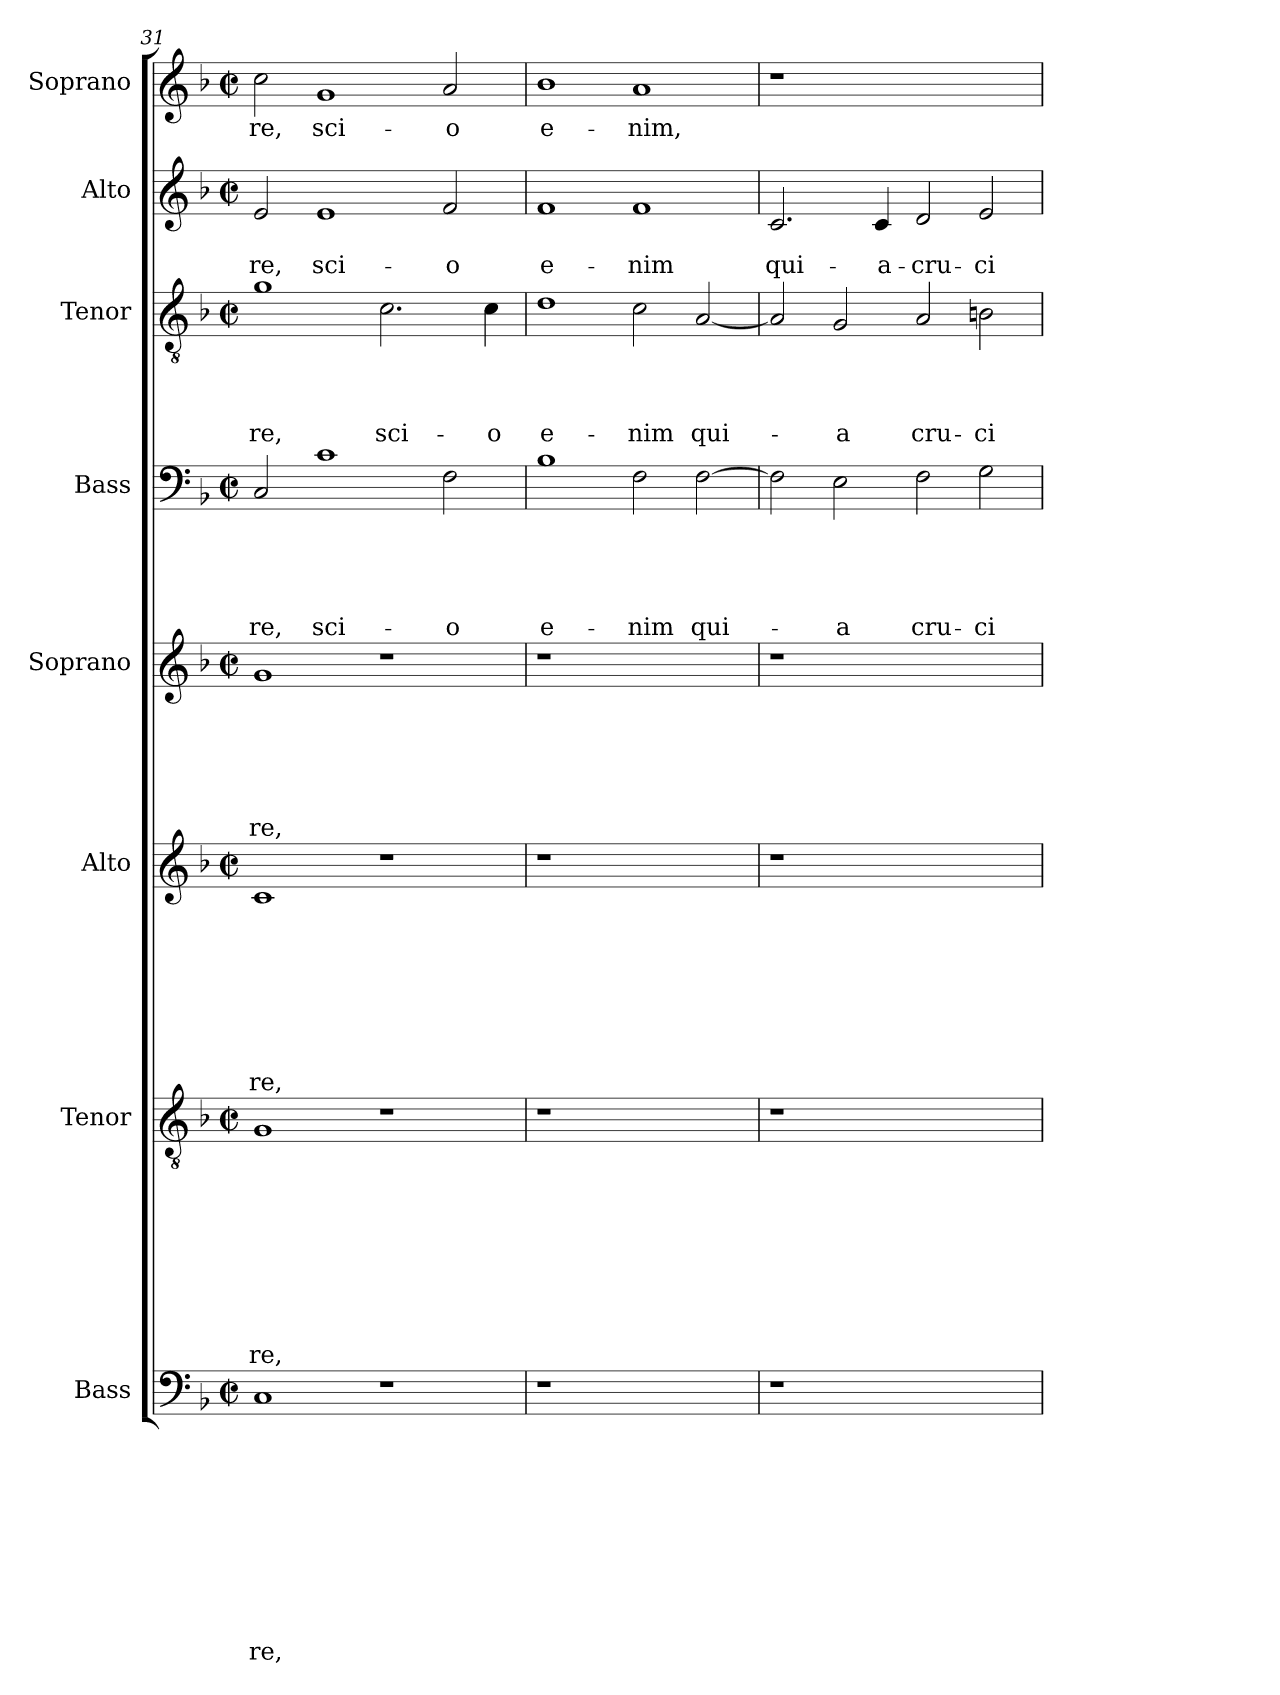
**kern	**text	**text	**text	**text	**text	**text	**text	**text	**text	**text	**kern	**text	**text	**text	**text	**text	**text	**text	**text	**text	**kern	**text	**text	**text	**text	**text	**text	**text	**text	**kern	**text	**text	**text	**text	**text	**text	**kern	**text	**text	**text	**text	**text	**kern	**text	**text	**text	**text	**kern	**text	**text	**kern	**text
*part8	*part8	*part8	*part8	*part8	*part8	*part8	*part8	*part8	*part8	*part8	*part7	*part7	*part7	*part7	*part7	*part7	*part7	*part7	*part7	*part7	*part6	*part6	*part6	*part6	*part6	*part6	*part6	*part6	*part6	*part5	*part5	*part5	*part5	*part5	*part5	*part5	*part4	*part4	*part4	*part4	*part4	*part4	*part3	*part3	*part3	*part3	*part3	*part2	*part2	*part2	*part1	*part1
*staff8	*staff8	*staff8	*staff8	*staff8	*staff8	*staff8	*staff8	*staff8	*staff8	*staff8	*staff7	*staff7	*staff7	*staff7	*staff7	*staff7	*staff7	*staff7	*staff7	*staff7	*staff6	*staff6	*staff6	*staff6	*staff6	*staff6	*staff6	*staff6	*staff6	*staff5	*staff5	*staff5	*staff5	*staff5	*staff5	*staff5	*staff4	*staff4	*staff4	*staff4	*staff4	*staff4	*staff3	*staff3	*staff3	*staff3	*staff3	*staff2	*staff2	*staff2	*staff1	*staff1
*I"Bass	*	*	*	*	*	*	*	*	*	*	*I"Tenor	*	*	*	*	*	*	*	*	*	*I"Alto	*	*	*	*	*	*	*	*	*I"Soprano	*	*	*	*	*	*	*I"Bass	*	*	*	*	*	*I"Tenor	*	*	*	*	*I"Alto	*	*	*I"Soprano	*
*I'B.	*	*	*	*	*	*	*	*	*	*	*I'T.	*	*	*	*	*	*	*	*	*	*I'A. 2	*	*	*	*	*	*	*	*	*I'S.	*	*	*	*	*	*	*I'B.	*	*	*	*	*	*I'T.	*	*	*	*	*I'A.	*	*	*I'S.	*
*clefF4	*	*	*	*	*	*	*	*	*	*	*clefGv2	*	*	*	*	*	*	*	*	*	*clefG2	*	*	*	*	*	*	*	*	*clefG2	*	*	*	*	*	*	*clefF4	*	*	*	*	*	*clefGv2	*	*	*	*	*clefG2	*	*	*clefG2	*
*k[b-]	*	*	*	*	*	*	*	*	*	*	*k[b-]	*	*	*	*	*	*	*	*	*	*k[b-]	*	*	*	*	*	*	*	*	*k[b-]	*	*	*	*	*	*	*k[b-]	*	*	*	*	*	*k[b-]	*	*	*	*	*k[b-]	*	*	*k[b-]	*
*F:	*	*	*	*	*	*	*	*	*	*	*F:	*	*	*	*	*	*	*	*	*	*F:	*	*	*	*	*	*	*	*	*F:	*	*	*	*	*	*	*F:	*	*	*	*	*	*F:	*	*	*	*	*F:	*	*	*F:	*
*M2/2	*	*	*	*	*	*	*	*	*	*	*M2/2	*	*	*	*	*	*	*	*	*	*M2/2	*	*	*	*	*	*	*	*	*M2/2	*	*	*	*	*	*	*M2/2	*	*	*	*	*	*M2/2	*	*	*	*	*M2/2	*	*	*M2/2	*
*met(c|)	*	*	*	*	*	*	*	*	*	*	*met(c|)	*	*	*	*	*	*	*	*	*	*met(c|)	*	*	*	*	*	*	*	*	*met(c|)	*	*	*	*	*	*	*met(c|)	*	*	*	*	*	*met(c|)	*	*	*	*	*met(c|)	*	*	*met(c|)	*
=31	=31	=31	=31	=31	=31	=31	=31	=31	=31	=31	=31	=31	=31	=31	=31	=31	=31	=31	=31	=31	=31	=31	=31	=31	=31	=31	=31	=31	=31	=31	=31	=31	=31	=31	=31	=31	=31	=31	=31	=31	=31	=31	=31	=31	=31	=31	=31	=31	=31	=31	=31	=31
!	!	!	!	!	!	!	!	!	!	!LO:LY:b	!	!	!	!	!	!	!	!	!	!LO:LY:b	!	!	!	!	!	!	!	!	!LO:LY:b	!	!	!	!	!	!	!LO:LY:b	!	!	!	!	!	!LO:LY:b	!	!	!	!	!LO:LY:b	!	!	!LO:LY:b	!	!LO:LY:b
1C	.	.	.	.	.	.	.	.	.	-re,	1G	.	.	.	.	.	.	.	.	-re,	1c	.	.	.	.	.	.	.	-re,	1g	.	.	.	.	.	-re,	2C/	.	.	.	.	-re,	1g	.	.	.	-re,	2e/	.	-re,	2cc\	-re,
!	!	!	!	!	!	!	!	!	!	!	!	!	!	!	!	!	!	!	!	!	!	!	!	!	!	!	!	!	!	!	!	!	!	!	!	!	!	!	!	!	!	!LO:LY:b	!	!	!	!	!	!	!	!LO:LY:b	!	!LO:LY:b
.	.	.	.	.	.	.	.	.	.	.	.	.	.	.	.	.	.	.	.	.	.	.	.	.	.	.	.	.	.	.	.	.	.	.	.	.	1c	.	.	.	.	sci-	.	.	.	.	.	1e	.	sci-	1g	sci-
!	!	!	!	!	!	!	!	!	!	!	!	!	!	!	!	!	!	!	!	!	!	!	!	!	!	!	!	!	!	!	!	!	!	!	!	!	!	!	!	!	!	!	!	!	!	!	!LO:LY:b	!	!	!	!	!
1r	.	.	.	.	.	.	.	.	.	.	1r	.	.	.	.	.	.	.	.	.	1r	.	.	.	.	.	.	.	.	1r	.	.	.	.	.	.	.	.	.	.	.	.	2.c\	.	.	.	sci-	.	.	.	.	.
!	!	!	!	!	!	!	!	!	!	!	!	!	!	!	!	!	!	!	!	!	!	!	!	!	!	!	!	!	!	!	!	!	!	!	!	!	!	!	!	!	!	!LO:LY:b	!	!	!	!	!	!	!	!LO:LY:b	!	!LO:LY:b
.	.	.	.	.	.	.	.	.	.	.	.	.	.	.	.	.	.	.	.	.	.	.	.	.	.	.	.	.	.	.	.	.	.	.	.	.	2F\	.	.	.	.	-o	.	.	.	.	.	2f/	.	-o	2a/	-o
!	!	!	!	!	!	!	!	!	!	!	!	!	!	!	!	!	!	!	!	!	!	!	!	!	!	!	!	!	!	!	!	!	!	!	!	!	!	!	!	!	!	!	!	!	!	!	!LO:LY:b	!	!	!	!	!
.	.	.	.	.	.	.	.	.	.	.	.	.	.	.	.	.	.	.	.	.	.	.	.	.	.	.	.	.	.	.	.	.	.	.	.	.	.	.	.	.	.	.	4c\	.	.	.	-o	.	.	.	.	.
=32	=32	=32	=32	=32	=32	=32	=32	=32	=32	=32	=32	=32	=32	=32	=32	=32	=32	=32	=32	=32	=32	=32	=32	=32	=32	=32	=32	=32	=32	=32	=32	=32	=32	=32	=32	=32	=32	=32	=32	=32	=32	=32	=32	=32	=32	=32	=32	=32	=32	=32	=32	=32
!LO:N:vis=1	!	!	!	!	!	!	!	!	!	!	!LO:N:vis=1	!	!	!	!	!	!	!	!	!	!LO:N:vis=1	!	!	!	!	!	!	!	!	!LO:N:vis=1	!	!	!	!	!	!	!	!	!	!	!	!LO:LY:b	!	!	!	!	!LO:LY:b	!	!	!LO:LY:b	!	!LO:LY:b
1r	.	.	.	.	.	.	.	.	.	.	1r	.	.	.	.	.	.	.	.	.	1r	.	.	.	.	.	.	.	.	1r	.	.	.	.	.	.	1B-	.	.	.	.	e-	1d	.	.	.	e-	1f	.	e-	1b-	e-
!	!	!	!	!	!	!	!	!	!	!	!	!	!	!	!	!	!	!	!	!	!	!	!	!	!	!	!	!	!	!	!	!	!	!	!	!	!	!	!	!	!	!LO:LY:b	!	!	!	!	!LO:LY:b	!	!	!LO:LY:b	!	!LO:LY:b
1ryy	.	.	.	.	.	.	.	.	.	.	1ryy	.	.	.	.	.	.	.	.	.	1ryy	.	.	.	.	.	.	.	.	1ryy	.	.	.	.	.	.	2F\	.	.	.	.	-nim	2c\	.	.	.	-nim	1f	.	-nim	1a	-nim,
!	!	!	!	!	!	!	!	!	!	!	!	!	!	!	!	!	!	!	!	!	!	!	!	!	!	!	!	!	!	!	!	!	!	!	!	!	!	!	!	!	!	!LO:LY:b	!	!	!	!	!LO:LY:b	!	!	!	!	!
.	.	.	.	.	.	.	.	.	.	.	.	.	.	.	.	.	.	.	.	.	.	.	.	.	.	.	.	.	.	.	.	.	.	.	.	.	[>2F\	.	.	.	.	qui-	[<2A/	.	.	.	qui-	.	.	.	.	.
=33	=33	=33	=33	=33	=33	=33	=33	=33	=33	=33	=33	=33	=33	=33	=33	=33	=33	=33	=33	=33	=33	=33	=33	=33	=33	=33	=33	=33	=33	=33	=33	=33	=33	=33	=33	=33	=33	=33	=33	=33	=33	=33	=33	=33	=33	=33	=33	=33	=33	=33	=33	=33
!LO:N:vis=1	!	!	!	!	!	!	!	!	!	!	!LO:N:vis=1	!	!	!	!	!	!	!	!	!	!LO:N:vis=1	!	!	!	!	!	!	!	!	!LO:N:vis=1	!	!	!	!	!	!	!	!	!	!	!	!	!	!	!	!	!	!	!	!LO:LY:b	!LO:N:vis=1	!
1r	.	.	.	.	.	.	.	.	.	.	1r	.	.	.	.	.	.	.	.	.	1r	.	.	.	.	.	.	.	.	1r	.	.	.	.	.	.	2F\]	.	.	.	.	.	2A/]	.	.	.	.	2.c/	.	qui-	1r	.
!	!	!	!	!	!	!	!	!	!	!	!	!	!	!	!	!	!	!	!	!	!	!	!	!	!	!	!	!	!	!	!	!	!	!	!	!	!	!	!	!	!	!LO:LY:b	!	!	!	!	!LO:LY:b	!	!	!	!	!
.	.	.	.	.	.	.	.	.	.	.	.	.	.	.	.	.	.	.	.	.	.	.	.	.	.	.	.	.	.	.	.	.	.	.	.	.	2E\	.	.	.	.	-a	2G/	.	.	.	-a	.	.	.	.	.
!	!	!	!	!	!	!	!	!	!	!	!	!	!	!	!	!	!	!	!	!	!	!	!	!	!	!	!	!	!	!	!	!	!	!	!	!	!	!	!	!	!	!	!	!	!	!	!	!	!	!LO:LY:b	!	!
.	.	.	.	.	.	.	.	.	.	.	.	.	.	.	.	.	.	.	.	.	.	.	.	.	.	.	.	.	.	.	.	.	.	.	.	.	.	.	.	.	.	.	.	.	.	.	.	4c/	.	-a-	.	.
!	!	!	!	!	!	!	!	!	!	!	!	!	!	!	!	!	!	!	!	!	!	!	!	!	!	!	!	!	!	!	!	!	!	!	!	!	!	!	!	!	!	!LO:LY:b	!	!	!	!	!LO:LY:b	!	!	!LO:LY:b	!	!
1ryy	.	.	.	.	.	.	.	.	.	.	1ryy	.	.	.	.	.	.	.	.	.	1ryy	.	.	.	.	.	.	.	.	1ryy	.	.	.	.	.	.	2F\	.	.	.	.	cru-	2A/	.	.	.	cru-	2d/	.	-cru-	1ryy	.
!	!	!	!	!	!	!	!	!	!	!	!	!	!	!	!	!	!	!	!	!	!	!	!	!	!	!	!	!	!	!	!	!	!	!	!	!	!	!	!	!	!	!LO:LY:b	!	!	!	!	!LO:LY:b	!	!	!LO:LY:b	!	!
.	.	.	.	.	.	.	.	.	.	.	.	.	.	.	.	.	.	.	.	.	.	.	.	.	.	.	.	.	.	.	.	.	.	.	.	.	2G\	.	.	.	.	-ci-	2Bn\	.	.	.	-ci-	2e/	.	-ci-	.	.
=	=	=	=	=	=	=	=	=	=	=	=	=	=	=	=	=	=	=	=	=	=	=	=	=	=	=	=	=	=	=	=	=	=	=	=	=	=	=	=	=	=	=	=	=	=	=	=	=	=	=	=	=
*-	*-	*-	*-	*-	*-	*-	*-	*-	*-	*-	*-	*-	*-	*-	*-	*-	*-	*-	*-	*-	*-	*-	*-	*-	*-	*-	*-	*-	*-	*-	*-	*-	*-	*-	*-	*-	*-	*-	*-	*-	*-	*-	*-	*-	*-	*-	*-	*-	*-	*-	*-	*-
